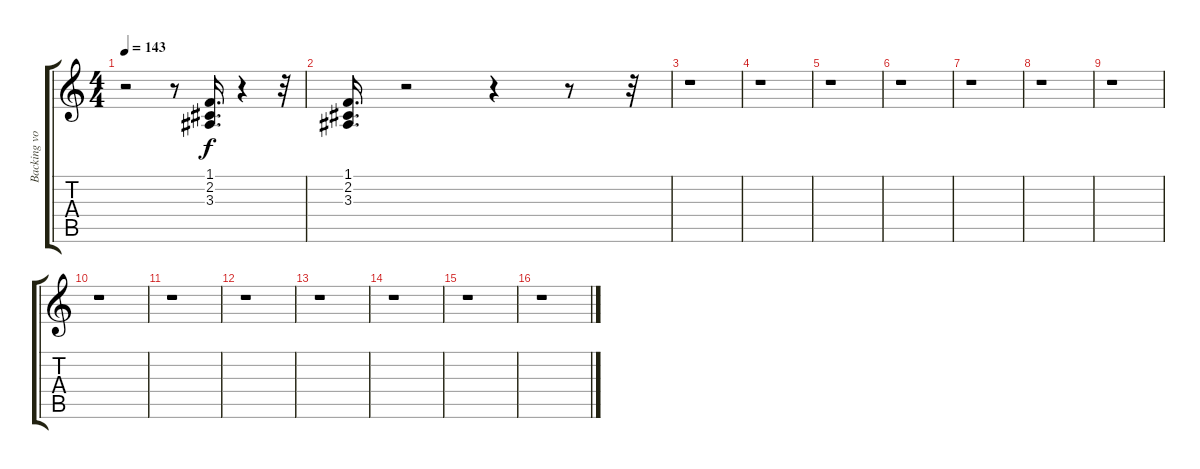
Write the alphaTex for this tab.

\track ("Backing vocals" "Backing vo") {instrument choiraahs}
\staff {score tabs}
\tuning (E4 B3 G3 D3 A2 E2) {hide}
\ts (4 4)
\tempo 143
\clef g2
\ks c
r.2{dy f} r.8 (1.1 2.2 3.3).16{d} r.4 r.32 |
(1.1 2.2 3.3).16{d} r.2 r.4 r.8 r.32 |
r.1 |
r.1 |
r.1 |
r.1 |
r.1 |
r.1 |
r.1 |
r.1 |
r.1 |
r.1 |
r.1 |
r.1 |
r.1 |
r.1
